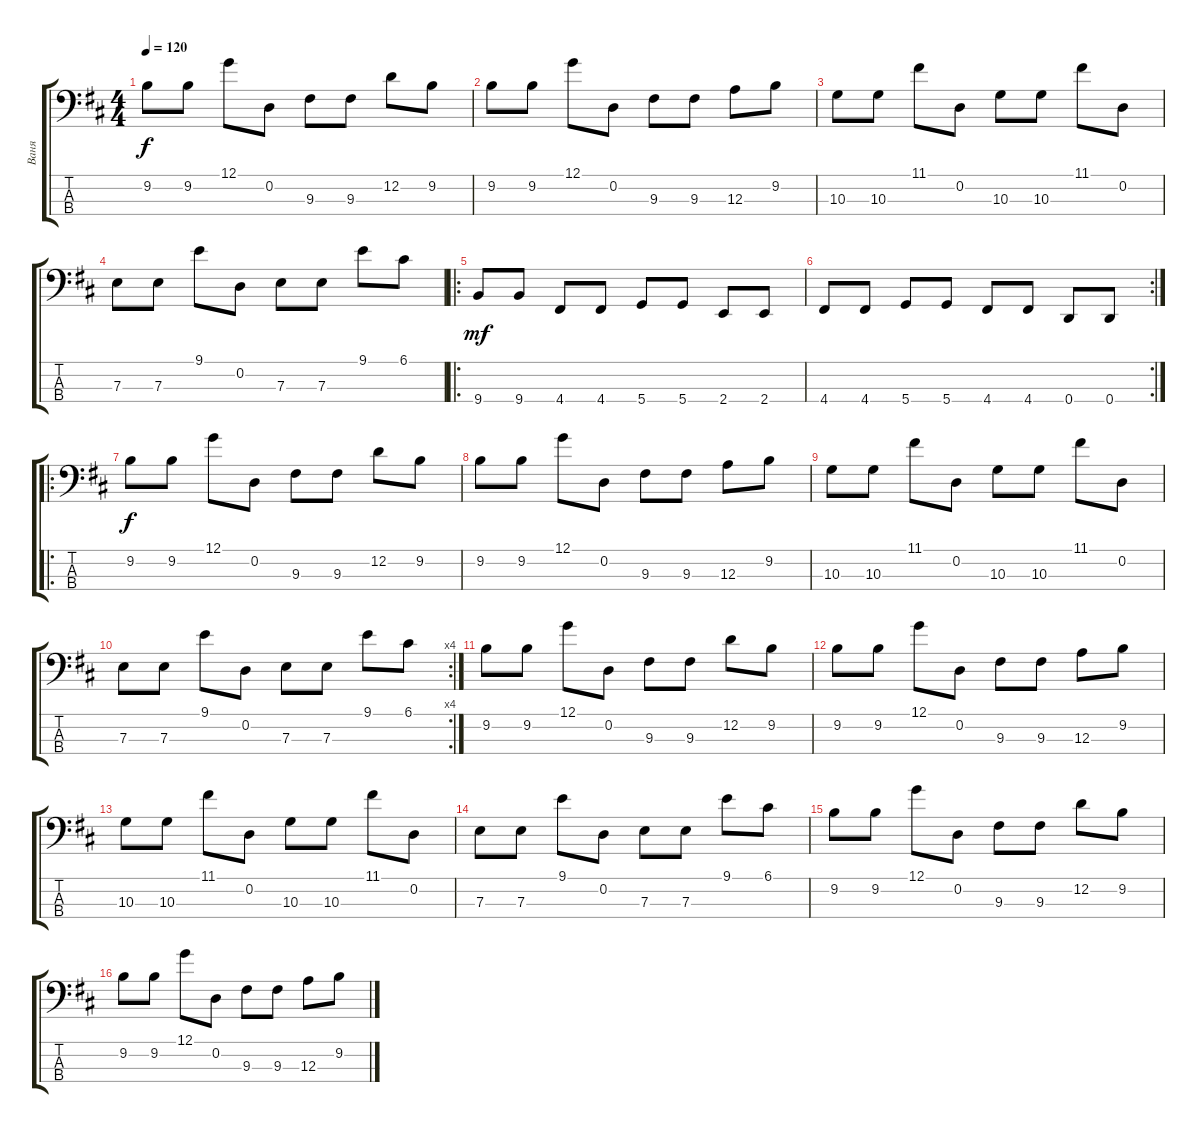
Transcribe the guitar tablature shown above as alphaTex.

\track ("Ваня" "Ваня") {instrument electricbasspick}
\staff {score tabs}
\tuning (G2 D2 A1 D1) {hide}
\ts (4 4)
\tempo 120
\clef f4
\ks bminor
9.2.8{dy f} 9.2.8 12.1.8 0.2.8 9.3.8 9.3.8 12.2.8 9.2.8 |
9.2.8 9.2.8 12.1.8 0.2.8 9.3.8 9.3.8 12.3.8 9.2.8 |
10.3.8 10.3.8 11.1.8 0.2.8 10.3.8 10.3.8 11.1.8 0.2.8 |
7.3.8 7.3.8 9.1.8 0.2.8 7.3.8 7.3.8 9.1.8 6.1.8 |
\ro
9.4.8{dy mf} 9.4.8 4.4.8 4.4.8 5.4.8 5.4.8 2.4.8 2.4.8 |
\rc 2
4.4.8 4.4.8 5.4.8 5.4.8 4.4.8 4.4.8 0.4.8 0.4.8 |
\ro
9.2.8{dy f} 9.2.8 12.1.8 0.2.8 9.3.8 9.3.8 12.2.8 9.2.8 |
9.2.8 9.2.8 12.1.8 0.2.8 9.3.8 9.3.8 12.3.8 9.2.8 |
10.3.8 10.3.8 11.1.8 0.2.8 10.3.8 10.3.8 11.1.8 0.2.8 |
\rc 4
7.3.8 7.3.8 9.1.8 0.2.8 7.3.8 7.3.8 9.1.8 6.1.8 |
9.2.8 9.2.8 12.1.8 0.2.8 9.3.8 9.3.8 12.2.8 9.2.8 |
9.2.8 9.2.8 12.1.8 0.2.8 9.3.8 9.3.8 12.3.8 9.2.8 |
10.3.8 10.3.8 11.1.8 0.2.8 10.3.8 10.3.8 11.1.8 0.2.8 |
7.3.8 7.3.8 9.1.8 0.2.8 7.3.8 7.3.8 9.1.8 6.1.8 |
9.2.8 9.2.8 12.1.8 0.2.8 9.3.8 9.3.8 12.2.8 9.2.8 |
9.2.8 9.2.8 12.1.8 0.2.8 9.3.8 9.3.8 12.3.8 9.2.8
